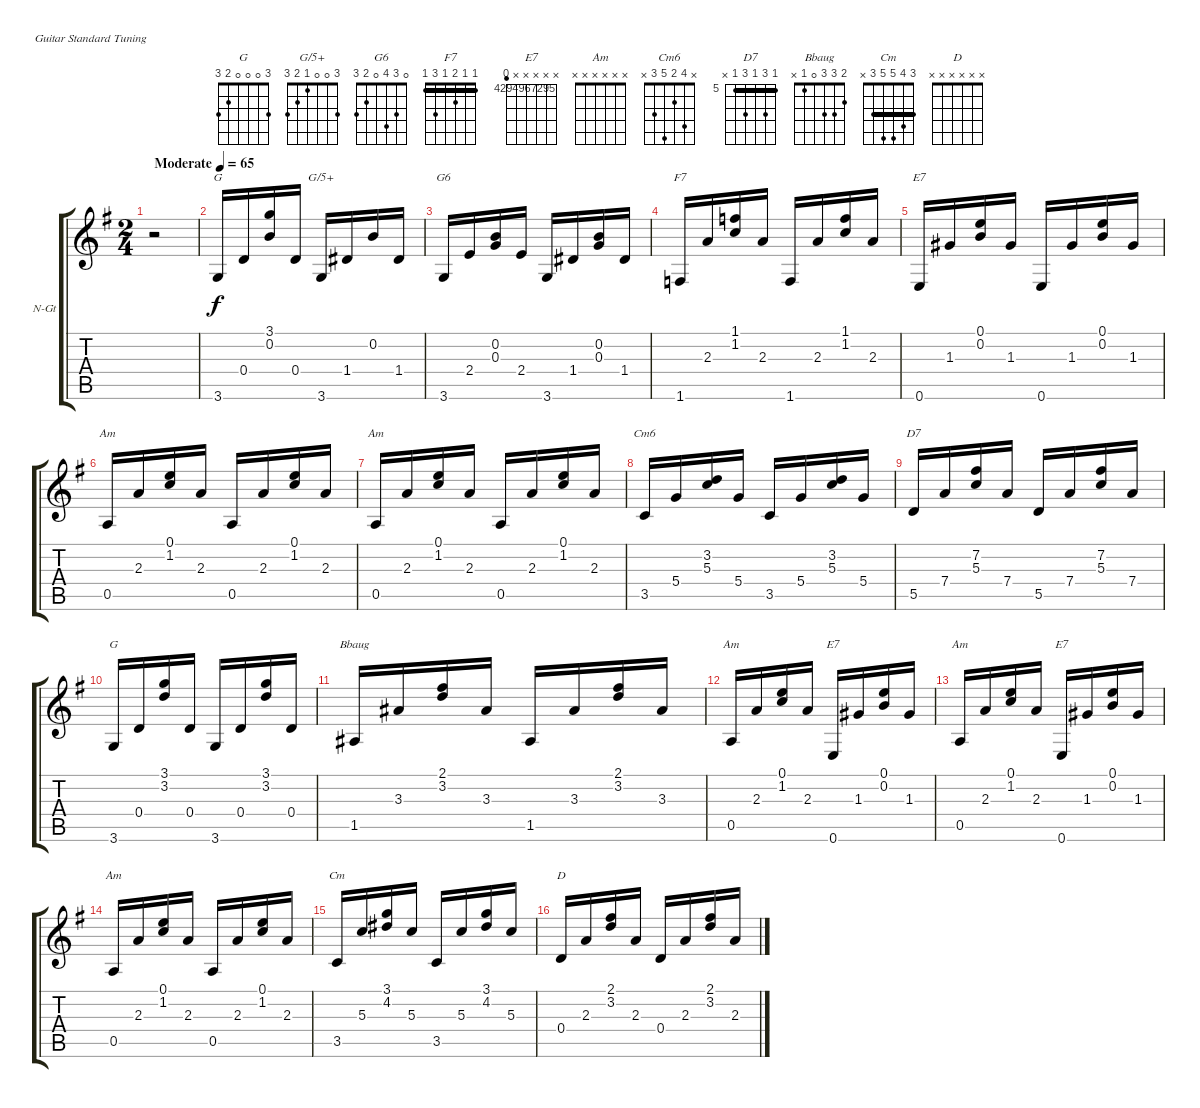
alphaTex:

\bracketExtendMode groupsimilarinstruments
\firstSystemTrackNameOrientation horizontal
\otherSystemsTrackNameOrientation horizontal
\track ("Base" "N-Gt") {instrument acousticguitarnylon}
\staff {score tabs}
\tuning (E4 B3 G3 D3 A2 E2)
\chord ("G" 3 0 0 0 2 3)
\chord ("G/5+" 3 0 0 1 2 3)
\chord ("G6" 0 3 4 0 2 3)
\chord ("F7" 1 1 2 1 3 1) {barre (1 1 1)}
\chord ("E7" 0 0 1 0 2 0)
\chord ("Am" 0 1 2 2 0 x)
\chord ("Am" x x x x 4294967294 x) {firstfret 4294967295 showfingering false}
\chord ("Cm6" x 4 2 5 3 x)
\chord ("D7" 5 7 5 7 5 x) {firstfret 5 barre (5 5)}
\chord ("Bbaug" 2 3 3 0 1 x)
\chord ("Am" x x x x x x)
\chord ("E7" x x x x x 4294967294) {firstfret 4294967295 showfingering false}
\chord ("Cm" 3 4 5 5 3 x) {barre 3}
\chord ("D" x x x x x x)
\ts (2 4)
\beaming (8 2 2)
\tempo (65 "Moderate")
\clef g2
\ks g
r.2{dy f instrument acousticguitarnylon} |
3.6.16{ch "G"} 0.4.16 (3.1 0.2).16 0.4.16 3.6.16{ch "G/5+"} 1.4.16 0.2.16 1.4.16 |
3.6.16{ch "G6"} 2.4.16 (0.2 0.3).16 2.4.16 3.6.16 1.4.16 (0.2 0.3).16 1.4.16 |
1.6.16{ch "F7"} 2.3.16 (1.1 1.2).16 2.3.16 1.6.16 2.3.16 (1.1 1.2).16 2.3.16 |
0.6.16{ch "E7"} 1.3.16 (0.1 0.2).16 1.3.16 0.6.16 1.3.16 (0.1 0.2).16 1.3.16 |
0.5.16{ch "Am"} 2.3.16 (0.1 1.2).16 2.3.16 0.5.16 2.3.16 (0.1 1.2).16 2.3.16 |
0.5.16{ch "Am"} 2.3.16 (0.1 1.2).16 2.3.16 0.5.16 2.3.16 (0.1 1.2).16 2.3.16 |
3.5.16{ch "Cm6"} 5.4.16 (3.2 5.3).16 5.4.16 3.5.16 5.4.16 (3.2 5.3).16 5.4.16 |
5.5.16{ch "D7"} 7.4.16 (7.2 5.3).16 7.4.16 5.5.16 7.4.16 (7.2 5.3).16 7.4.16 |
3.6.16{ch "G"} 0.4.16 (3.1 3.2).16 0.4.16 3.6.16 0.4.16 (3.1 3.2).16 0.4.16 |
1.5.16{ch "Bbaug"} 3.3.16 (2.1 3.2).16 3.3.16 1.5.16 3.3.16 (2.1 3.2).16 3.3.16 |
0.5.16{ch "Am"} 2.3.16 (0.1 1.2).16 2.3.16 0.6.16{ch "E7"} 1.3.16 (0.1 0.2).16 1.3.16 |
0.5.16{ch "Am"} 2.3.16 (0.1 1.2).16 2.3.16 0.6.16{ch "E7"} 1.3.16 (0.1 0.2).16 1.3.16 |
0.5.16{ch "Am"} 2.3.16 (0.1 1.2).16 2.3.16 0.5.16 2.3.16 (0.1 1.2).16 2.3.16 |
3.5.16{ch "Cm"} 5.3.16 (3.1 4.2).16 5.3.16 3.5.16 5.3.16 (3.1 4.2).16 5.3.16 |
0.4.16{ch "D"} 2.3.16 (2.1 3.2).16 2.3.16 0.4.16 2.3.16 (2.1 3.2).16 2.3.16
